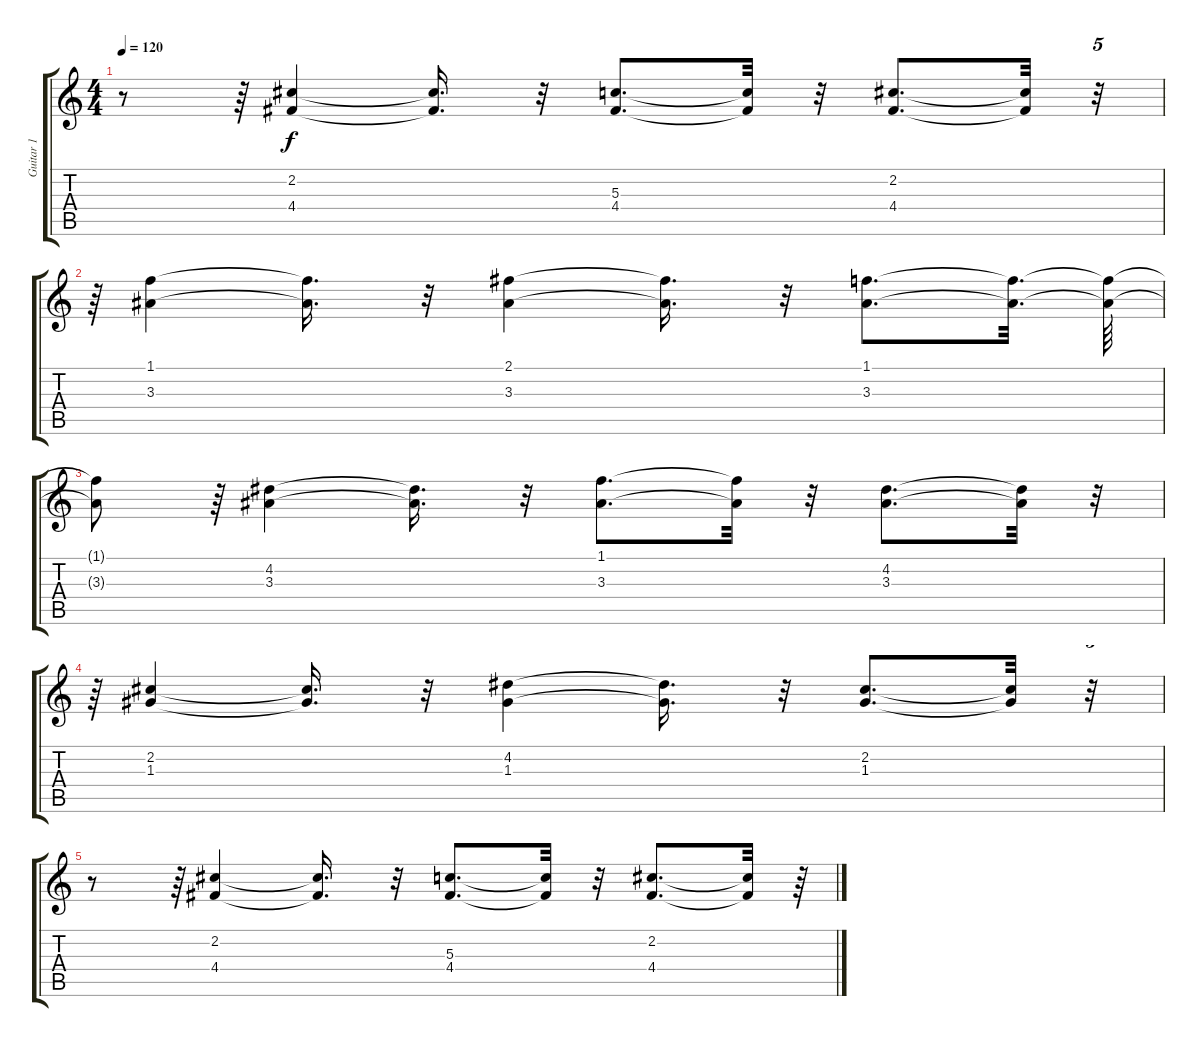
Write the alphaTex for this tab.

\track ("Guitar 1" "Guitar 1") {instrument distortionguitar}
\staff {score tabs}
\tuning (E4 B3 G3 D3 A2 E2) {hide}
\ts (4 4)
\tempo 120
\clef g2
\ks c
r.8{dy f} r.64 (2.2 4.4).4 (2.2{t} 4.4{t}).16{d} r.32 (5.3 4.4).8{d} (5.3{t} 4.4{t}).32 r.32 (2.2 4.4).8{d} (2.2{t} 4.4{t}).32 r.32{tu (5 4)} |
r.64 (1.1 3.3).4 (1.1{t} 3.3{t}).16{d} r.32 (2.1 3.3).4 (2.1{t} 3.3{t}).16{d} r.32 (1.1 3.3).8{d} (1.1{t} 3.3{t}).32{d} (1.1{t} 3.3{t}).64 |
(1.1{t} 3.3{t}).8 r.64 (4.2 3.3).4 (4.2{t} 3.3{t}).16{d} r.32 (1.1 3.3).8{d} (1.1{t} 3.3{t}).32 r.32 (4.2 3.3).8{d} (4.2{t} 3.3{t}).32 r.32{tu (5 4)} |
r.64 (2.2 1.3).4 (2.2{t} 1.3{t}).16{d} r.32 (4.2 1.3).4 (4.2{t} 1.3{t}).16{d} r.32 (2.2 1.3).8{d} (2.2{t} 1.3{t}).32 r.32{tu (5 4)} |
r.8 r.64 (2.2 4.4).4 (2.2{t} 4.4{t}).16{d} r.32 (5.3 4.4).8{d} (5.3{t} 4.4{t}).32 r.32 (2.2 4.4).8{d} (2.2{t} 4.4{t}).32 r.64
